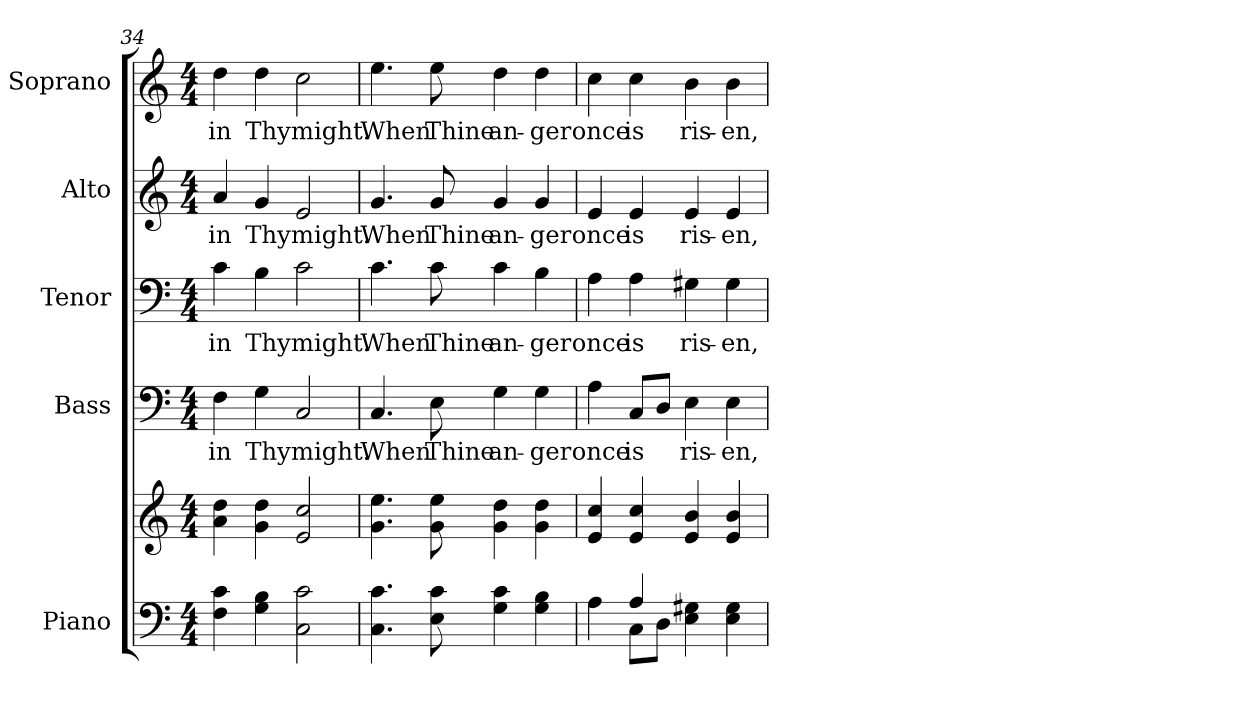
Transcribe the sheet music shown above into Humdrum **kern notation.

**kern	**kern	**kern	**text	**kern	**text	**kern	**text	**kern	**text
*part5	*part5	*part4	*part4	*part3	*part3	*part2	*part2	*part1	*part1
*staff6	*staff5	*staff4	*staff4	*staff3	*staff3	*staff2	*staff2	*staff1	*staff1
*I"Piano	*	*I"Bass	*	*I"Tenor	*	*I"Alto	*	*I"Soprano	*
*I'Pno.	*	*I'B.	*	*I'T.	*	*I'A.	*	*I'S.	*
*clefF4	*clefG2	*clefF4	*	*clefF4	*	*clefG2	*	*clefG2	*
*k[]	*k[]	*k[]	*	*k[]	*	*k[]	*	*k[]	*
*C:	*C:	*C:	*	*C:	*	*C:	*	*C:	*
*M4/4	*M4/4	*M4/4	*	*M4/4	*	*M4/4	*	*M4/4	*
=34	=34	=34	=34	=34	=34	=34	=34	=34	=34
!	!	!	!LO:LY:b:color=#000000	!	!	!	!	!	!
!	!	!	!	!	!LO:LY:b:color=#000000	!	!	!	!
!	!	!	!	!	!	!	!LO:LY:b:color=#000000	!	!
!	!	!	!	!	!	!	!	!	!LO:LY:b:color=#000000
4Fi\ 4ci	4ai\ 4ddi	4Fi\	in	4ci\	in	4ai/	in	4ddi\	in
!	!	!	!LO:LY:b:color=#000000	!	!	!	!	!	!
!	!	!	!	!	!LO:LY:b:color=#000000	!	!	!	!
!	!	!	!	!	!	!	!LO:LY:b:color=#000000	!	!
!	!	!	!	!	!	!	!	!	!LO:LY:b:color=#000000
4Gi\ 4Bi	4gi\ 4ddi	4Gi\	Thy	4Bi\	Thy	4gi/	Thy	4ddi\	Thy
!	!	!	!LO:LY:b:color=#000000	!	!	!	!	!	!
!	!	!	!	!	!LO:LY:b:color=#000000	!	!	!	!
!	!	!	!	!	!	!	!LO:LY:b:color=#000000	!	!
!	!	!	!	!	!	!	!	!	!LO:LY:b:color=#000000
2Ci\ 2ci	2ei/ 2cci	2Ci/	might.	2ci\	might.	2ei/	might.	2cci\	might.
=35	=35	=35	=35	=35	=35	=35	=35	=35	=35
!	!	!	!LO:LY:b:color=#000000	!	!	!	!	!	!
!	!	!	!	!	!LO:LY:b:color=#000000	!	!	!	!
!	!	!	!	!	!	!	!LO:LY:b:color=#000000	!	!
!	!	!	!	!	!	!	!	!	!LO:LY:b:color=#000000
4.Ci\ 4.ci	4.gi\ 4.eei	4.Ci/	When	4.ci\	When	4.gi/	When	4.eei\	When
!	!	!	!LO:LY:b:color=#000000	!	!	!	!	!	!
!	!	!	!	!	!LO:LY:b:color=#000000	!	!	!	!
!	!	!	!	!	!	!	!LO:LY:b:color=#000000	!	!
!	!	!	!	!	!	!	!	!	!LO:LY:b:color=#000000
8Ei\ 8ci	8gi\ 8eei	8Ei\	Thine	8ci\	Thine	8gi/	Thine	8eei\	Thine
!	!	!	!LO:LY:b:color=#000000	!	!	!	!	!	!
!	!	!	!	!	!LO:LY:b:color=#000000	!	!	!	!
!	!	!	!	!	!	!	!LO:LY:b:color=#000000	!	!
!	!	!	!	!	!	!	!	!	!LO:LY:b:color=#000000
4Gi\ 4ci	4gi\ 4ddi	4Gi\	an-	4ci\	an-	4gi/	an-	4ddi\	an-
!	!	!	!LO:LY:b:color=#000000	!	!	!	!	!	!
!	!	!	!	!	!LO:LY:b:color=#000000	!	!	!	!
!	!	!	!	!	!	!	!LO:LY:b:color=#000000	!	!
!	!	!	!	!	!	!	!	!	!LO:LY:b:color=#000000
4Gi\ 4Bi	4gi\ 4ddi	4Gi\	-ger	4Bi\	-ger	4gi/	-ger	4ddi\	-ger
=36	=36	=36	=36	=36	=36	=36	=36	=36	=36
*^	*	*	*	*	*	*	*	*	*
!	!	!	!	!LO:LY:b:color=#000000	!	!	!	!	!	!
!	!	!	!	!	!	!LO:LY:b:color=#000000	!	!	!	!
!	!	!	!	!	!	!	!	!LO:LY:b:color=#000000	!	!
!	!	!	!	!	!	!	!	!	!	!LO:LY:b:color=#000000
4Ai\	4ryy	4ei/ 4cci	4Ai\	once	4Ai\	once	4ei/	once	4cci\	once
!	!	!	!	!LO:LY:b:color=#000000	!	!	!	!	!	!
!	!	!	!	!	!	!LO:LY:b:color=#000000	!	!	!	!
!	!	!	!	!	!	!	!	!LO:LY:b:color=#000000	!	!
!	!	!	!	!	!	!	!	!	!	!LO:LY:b:color=#000000
4Ai/	8Ci\L	4ei/ 4cci	8Ci/L	is	4Ai\	is	4ei/	is	4cci\	is
.	8Di\J	.	8Di/J	.	.	.	.	.	.	.
!	!	!	!	!LO:LY:b:color=#000000	!	!	!	!	!	!
!	!	!	!	!	!	!LO:LY:b:color=#000000	!	!	!	!
!	!	!	!	!	!	!	!	!LO:LY:b:color=#000000	!	!
!	!	!	!	!	!	!	!	!	!	!LO:LY:b:color=#000000
4Ei\ 4G#Xi	2ryy	4ei/ 4bi	4Ei\	ris-	4G#Xi\	ris-	4ei/	ris-	4bi\	ris-
!	!	!	!	!LO:LY:b:color=#000000	!	!	!	!	!	!
!	!	!	!	!	!	!LO:LY:b:color=#000000	!	!	!	!
!	!	!	!	!	!	!	!	!LO:LY:b:color=#000000	!	!
!	!	!	!	!	!	!	!	!	!	!LO:LY:b:color=#000000
4Ei\ 4G#i	.	4ei/ 4bi	4Ei\	-en,	4G#i\	-en,	4ei/	-en,	4bi\	-en,
*v	*v	*	*	*	*	*	*	*	*	*
=	=	=	=	=	=	=	=	=	=
*-	*-	*-	*-	*-	*-	*-	*-	*-	*-
